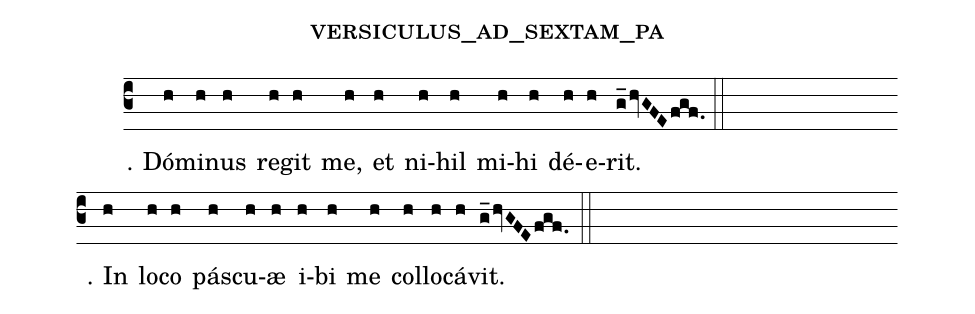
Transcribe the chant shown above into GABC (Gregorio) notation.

name:versiculus_ad_sextam_pa;
%%
(c3) ℣. Dó(h)mi(h)nus(h) re(h)git(h) me,(h) et(h) ni(h)hil(h) mi(h)hi(h) dé(h)e(h)rit.(g_hvGFEfgf.) (::) (Z-)
℟. In(h) lo(h)co(h) pás(h)cu(h)æ(h) i(h)bi(h) me(h) col(h)lo(h)cá(h)vit.(g_hvGFEfgf.) (::)
